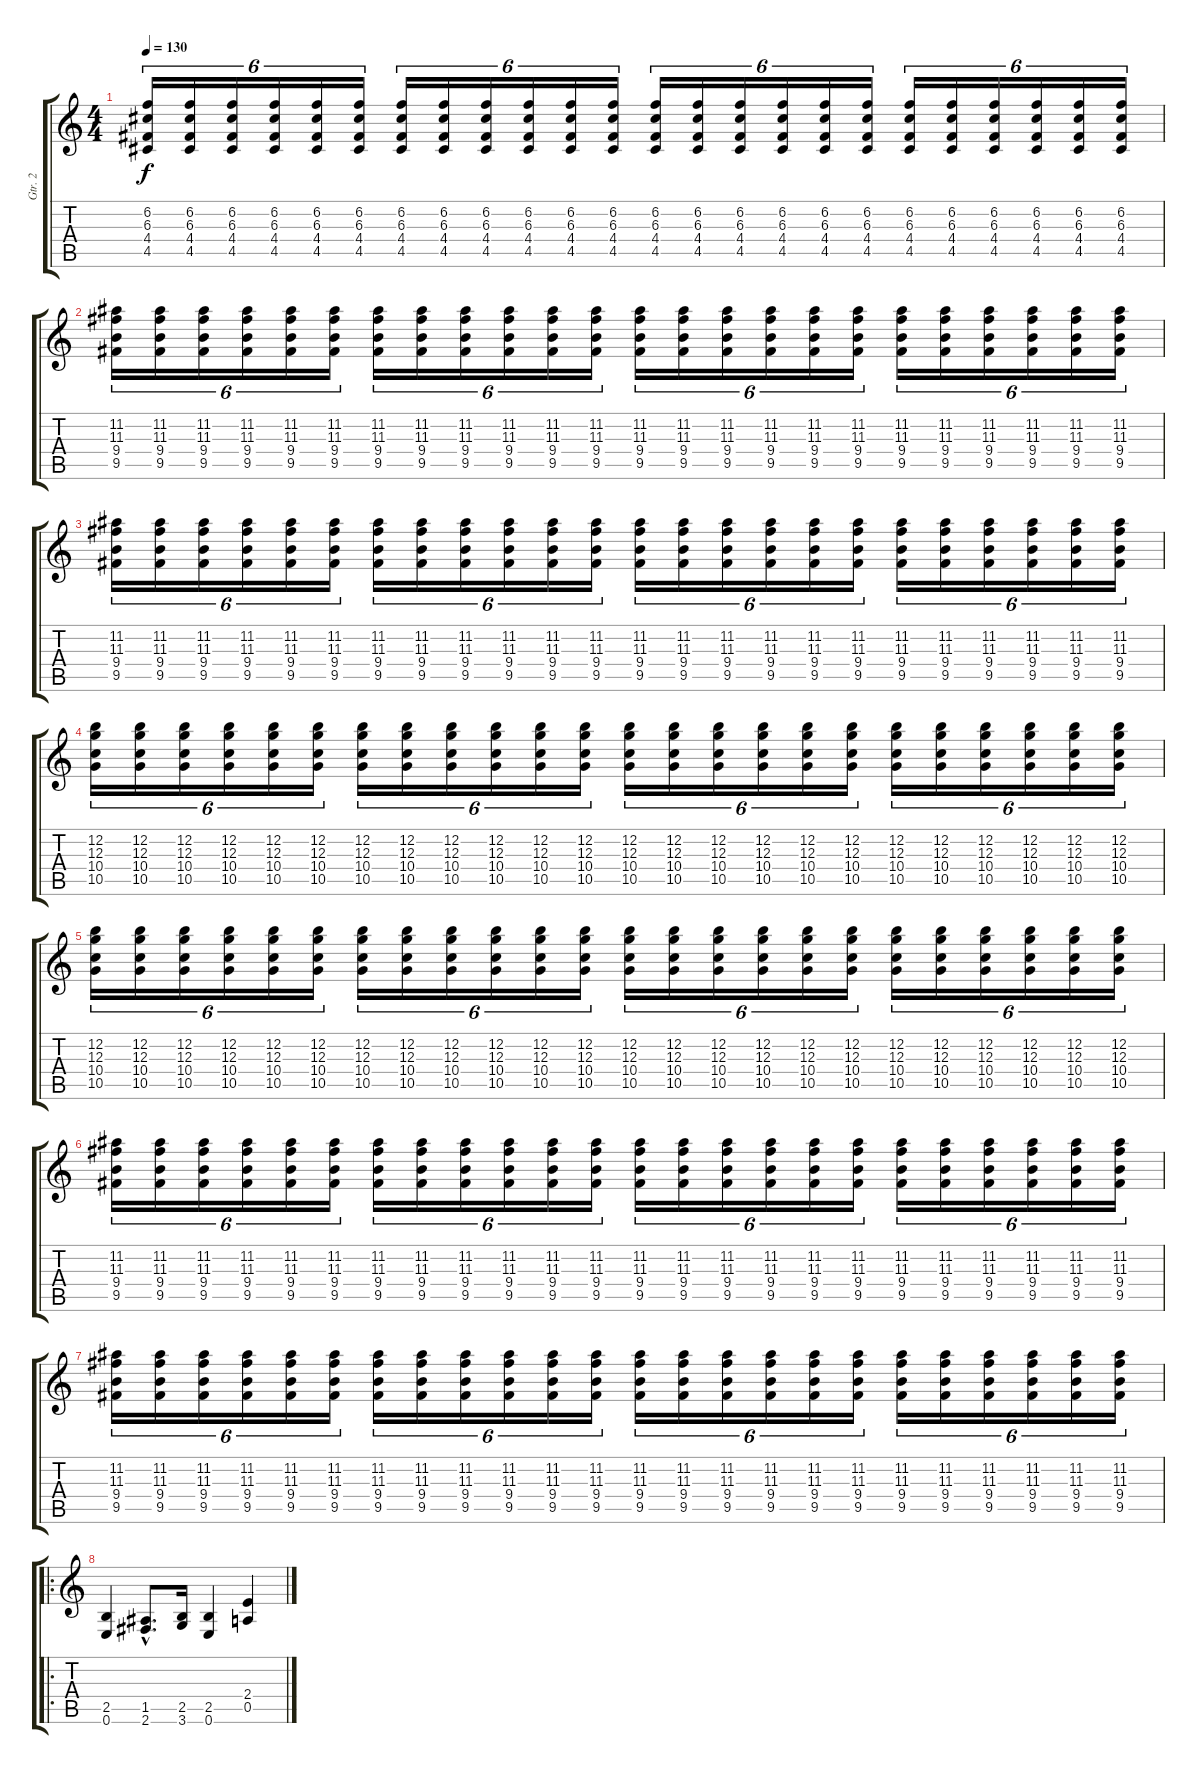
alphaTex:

\track ("Gtr. 2" "Gtr. 2") {instrument overdrivenguitar}
\staff {score tabs}
\tuning (E4 B3 G3 D3 A2 E2) {hide}
\ts (4 4)
\tempo 130
\clef g2
\ks c
(6.2 6.3 4.4 4.5).16{tu (6 4) dy f} (6.2 6.3 4.4 4.5).16{tu (6 4)} (6.2 6.3 4.4 4.5).16{tu (6 4)} (6.2 6.3 4.4 4.5).16{tu (6 4)} (6.2 6.3 4.4 4.5).16{tu (6 4)} (6.2 6.3 4.4 4.5).16{tu (6 4)} (6.2 6.3 4.4 4.5).16{tu (6 4)} (6.2 6.3 4.4 4.5).16{tu (6 4)} (6.2 6.3 4.4 4.5).16{tu (6 4)} (6.2 6.3 4.4 4.5).16{tu (6 4)} (6.2 6.3 4.4 4.5).16{tu (6 4)} (6.2 6.3 4.4 4.5).16{tu (6 4)} (6.2 6.3 4.4 4.5).16{tu (6 4)} (6.2 6.3 4.4 4.5).16{tu (6 4)} (6.2 6.3 4.4 4.5).16{tu (6 4)} (6.2 6.3 4.4 4.5).16{tu (6 4)} (6.2 6.3 4.4 4.5).16{tu (6 4)} (6.2 6.3 4.4 4.5).16{tu (6 4)} (6.2 6.3 4.4 4.5).16{tu (6 4)} (6.2 6.3 4.4 4.5).16{tu (6 4)} (6.2 6.3 4.4 4.5).16{tu (6 4)} (6.2 6.3 4.4 4.5).16{tu (6 4)} (6.2 6.3 4.4 4.5).16{tu (6 4)} (6.2 6.3 4.4 4.5).16{tu (6 4)} |
(11.2 11.3 9.4 9.5).16{tu (6 4)} (11.2 11.3 9.4 9.5).16{tu (6 4)} (11.2 11.3 9.4 9.5).16{tu (6 4)} (11.2 11.3 9.4 9.5).16{tu (6 4)} (11.2 11.3 9.4 9.5).16{tu (6 4)} (11.2 11.3 9.4 9.5).16{tu (6 4)} (11.2 11.3 9.4 9.5).16{tu (6 4)} (11.2 11.3 9.4 9.5).16{tu (6 4)} (11.2 11.3 9.4 9.5).16{tu (6 4)} (11.2 11.3 9.4 9.5).16{tu (6 4)} (11.2 11.3 9.4 9.5).16{tu (6 4)} (11.2 11.3 9.4 9.5).16{tu (6 4)} (11.2 11.3 9.4 9.5).16{tu (6 4)} (11.2 11.3 9.4 9.5).16{tu (6 4)} (11.2 11.3 9.4 9.5).16{tu (6 4)} (11.2 11.3 9.4 9.5).16{tu (6 4)} (11.2 11.3 9.4 9.5).16{tu (6 4)} (11.2 11.3 9.4 9.5).16{tu (6 4)} (11.2 11.3 9.4 9.5).16{tu (6 4)} (11.2 11.3 9.4 9.5).16{tu (6 4)} (11.2 11.3 9.4 9.5).16{tu (6 4)} (11.2 11.3 9.4 9.5).16{tu (6 4)} (11.2 11.3 9.4 9.5).16{tu (6 4)} (11.2 11.3 9.4 9.5).16{tu (6 4)} |
(11.2 11.3 9.4 9.5).16{tu (6 4)} (11.2 11.3 9.4 9.5).16{tu (6 4)} (11.2 11.3 9.4 9.5).16{tu (6 4)} (11.2 11.3 9.4 9.5).16{tu (6 4)} (11.2 11.3 9.4 9.5).16{tu (6 4)} (11.2 11.3 9.4 9.5).16{tu (6 4)} (11.2 11.3 9.4 9.5).16{tu (6 4)} (11.2 11.3 9.4 9.5).16{tu (6 4)} (11.2 11.3 9.4 9.5).16{tu (6 4)} (11.2 11.3 9.4 9.5).16{tu (6 4)} (11.2 11.3 9.4 9.5).16{tu (6 4)} (11.2 11.3 9.4 9.5).16{tu (6 4)} (11.2 11.3 9.4 9.5).16{tu (6 4)} (11.2 11.3 9.4 9.5).16{tu (6 4)} (11.2 11.3 9.4 9.5).16{tu (6 4)} (11.2 11.3 9.4 9.5).16{tu (6 4)} (11.2 11.3 9.4 9.5).16{tu (6 4)} (11.2 11.3 9.4 9.5).16{tu (6 4)} (11.2 11.3 9.4 9.5).16{tu (6 4)} (11.2 11.3 9.4 9.5).16{tu (6 4)} (11.2 11.3 9.4 9.5).16{tu (6 4)} (11.2 11.3 9.4 9.5).16{tu (6 4)} (11.2 11.3 9.4 9.5).16{tu (6 4)} (11.2 11.3 9.4 9.5).16{tu (6 4)} |
(12.2 12.3 10.4 10.5).16{tu (6 4)} (12.2 12.3 10.4 10.5).16{tu (6 4)} (12.2 12.3 10.4 10.5).16{tu (6 4)} (12.2 12.3 10.4 10.5).16{tu (6 4)} (12.2 12.3 10.4 10.5).16{tu (6 4)} (12.2 12.3 10.4 10.5).16{tu (6 4)} (12.2 12.3 10.4 10.5).16{tu (6 4)} (12.2 12.3 10.4 10.5).16{tu (6 4)} (12.2 12.3 10.4 10.5).16{tu (6 4)} (12.2 12.3 10.4 10.5).16{tu (6 4)} (12.2 12.3 10.4 10.5).16{tu (6 4)} (12.2 12.3 10.4 10.5).16{tu (6 4)} (12.2 12.3 10.4 10.5).16{tu (6 4)} (12.2 12.3 10.4 10.5).16{tu (6 4)} (12.2 12.3 10.4 10.5).16{tu (6 4)} (12.2 12.3 10.4 10.5).16{tu (6 4)} (12.2 12.3 10.4 10.5).16{tu (6 4)} (12.2 12.3 10.4 10.5).16{tu (6 4)} (12.2 12.3 10.4 10.5).16{tu (6 4)} (12.2 12.3 10.4 10.5).16{tu (6 4)} (12.2 12.3 10.4 10.5).16{tu (6 4)} (12.2 12.3 10.4 10.5).16{tu (6 4)} (12.2 12.3 10.4 10.5).16{tu (6 4)} (12.2 12.3 10.4 10.5).16{tu (6 4)} |
(12.2 12.3 10.4 10.5).16{tu (6 4)} (12.2 12.3 10.4 10.5).16{tu (6 4)} (12.2 12.3 10.4 10.5).16{tu (6 4)} (12.2 12.3 10.4 10.5).16{tu (6 4)} (12.2 12.3 10.4 10.5).16{tu (6 4)} (12.2 12.3 10.4 10.5).16{tu (6 4)} (12.2 12.3 10.4 10.5).16{tu (6 4)} (12.2 12.3 10.4 10.5).16{tu (6 4)} (12.2 12.3 10.4 10.5).16{tu (6 4)} (12.2 12.3 10.4 10.5).16{tu (6 4)} (12.2 12.3 10.4 10.5).16{tu (6 4)} (12.2 12.3 10.4 10.5).16{tu (6 4)} (12.2 12.3 10.4 10.5).16{tu (6 4)} (12.2 12.3 10.4 10.5).16{tu (6 4)} (12.2 12.3 10.4 10.5).16{tu (6 4)} (12.2 12.3 10.4 10.5).16{tu (6 4)} (12.2 12.3 10.4 10.5).16{tu (6 4)} (12.2 12.3 10.4 10.5).16{tu (6 4)} (12.2 12.3 10.4 10.5).16{tu (6 4)} (12.2 12.3 10.4 10.5).16{tu (6 4)} (12.2 12.3 10.4 10.5).16{tu (6 4)} (12.2 12.3 10.4 10.5).16{tu (6 4)} (12.2 12.3 10.4 10.5).16{tu (6 4)} (12.2 12.3 10.4 10.5).16{tu (6 4)} |
(11.2 11.3 9.4 9.5).16{tu (6 4)} (11.2 11.3 9.4 9.5).16{tu (6 4)} (11.2 11.3 9.4 9.5).16{tu (6 4)} (11.2 11.3 9.4 9.5).16{tu (6 4)} (11.2 11.3 9.4 9.5).16{tu (6 4)} (11.2 11.3 9.4 9.5).16{tu (6 4)} (11.2 11.3 9.4 9.5).16{tu (6 4)} (11.2 11.3 9.4 9.5).16{tu (6 4)} (11.2 11.3 9.4 9.5).16{tu (6 4)} (11.2 11.3 9.4 9.5).16{tu (6 4)} (11.2 11.3 9.4 9.5).16{tu (6 4)} (11.2 11.3 9.4 9.5).16{tu (6 4)} (11.2 11.3 9.4 9.5).16{tu (6 4)} (11.2 11.3 9.4 9.5).16{tu (6 4)} (11.2 11.3 9.4 9.5).16{tu (6 4)} (11.2 11.3 9.4 9.5).16{tu (6 4)} (11.2 11.3 9.4 9.5).16{tu (6 4)} (11.2 11.3 9.4 9.5).16{tu (6 4)} (11.2 11.3 9.4 9.5).16{tu (6 4)} (11.2 11.3 9.4 9.5).16{tu (6 4)} (11.2 11.3 9.4 9.5).16{tu (6 4)} (11.2 11.3 9.4 9.5).16{tu (6 4)} (11.2 11.3 9.4 9.5).16{tu (6 4)} (11.2 11.3 9.4 9.5).16{tu (6 4)} |
(11.2 11.3 9.4 9.5).16{tu (6 4)} (11.2 11.3 9.4 9.5).16{tu (6 4)} (11.2 11.3 9.4 9.5).16{tu (6 4)} (11.2 11.3 9.4 9.5).16{tu (6 4)} (11.2 11.3 9.4 9.5).16{tu (6 4)} (11.2 11.3 9.4 9.5).16{tu (6 4)} (11.2 11.3 9.4 9.5).16{tu (6 4)} (11.2 11.3 9.4 9.5).16{tu (6 4)} (11.2 11.3 9.4 9.5).16{tu (6 4)} (11.2 11.3 9.4 9.5).16{tu (6 4)} (11.2 11.3 9.4 9.5).16{tu (6 4)} (11.2 11.3 9.4 9.5).16{tu (6 4)} (11.2 11.3 9.4 9.5).16{tu (6 4)} (11.2 11.3 9.4 9.5).16{tu (6 4)} (11.2 11.3 9.4 9.5).16{tu (6 4)} (11.2 11.3 9.4 9.5).16{tu (6 4)} (11.2 11.3 9.4 9.5).16{tu (6 4)} (11.2 11.3 9.4 9.5).16{tu (6 4)} (11.2 11.3 9.4 9.5).16{tu (6 4)} (11.2 11.3 9.4 9.5).16{tu (6 4)} (11.2 11.3 9.4 9.5).16{tu (6 4)} (11.2 11.3 9.4 9.5).16{tu (6 4)} (11.2 11.3 9.4 9.5).16{tu (6 4)} (11.2 11.3 9.4 9.5).16{tu (6 4)} |
\ro
(2.5 0.6).4 (1.5{hac} 2.6{hac}).8{d} (2.5 3.6).16 (2.5 0.6).4 (2.4 0.5).4
